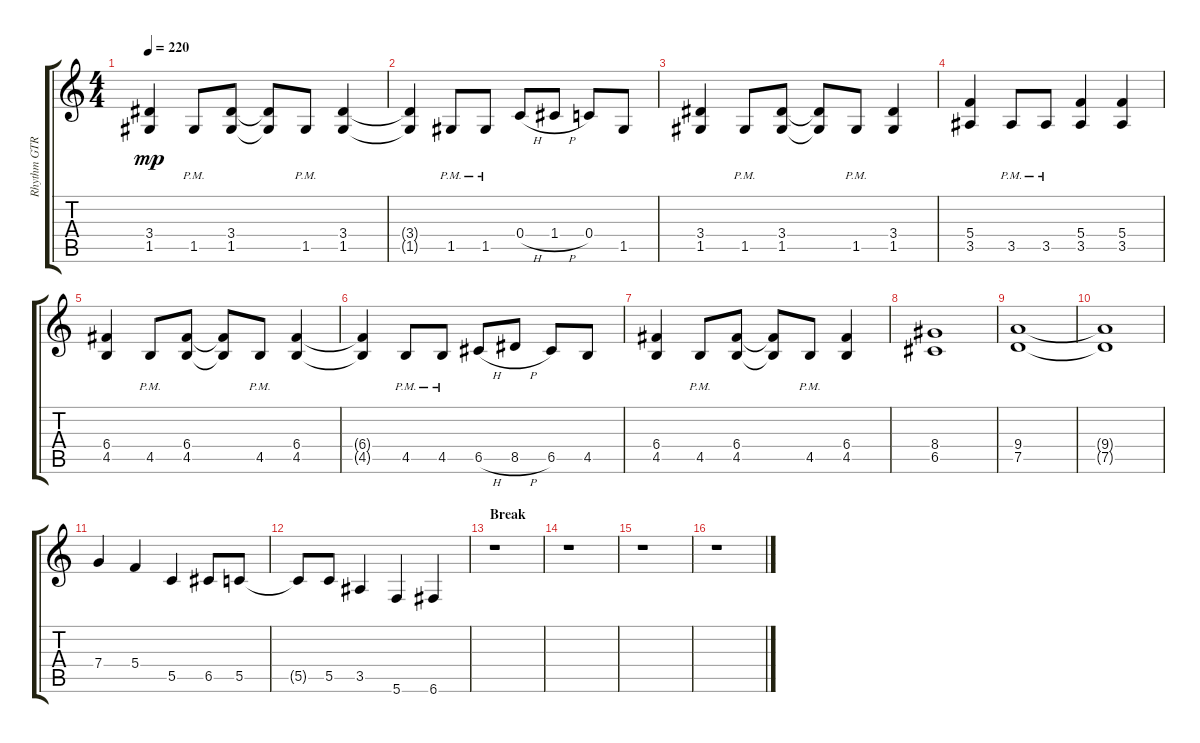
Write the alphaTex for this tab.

\track ("Rhythm GTR 2" "Rhythm GTR") {instrument distortionguitar}
\staff {score tabs}
\tuning (D4 A3 F3 C3 G2 C2) {hide}
\ts (4 4)
\tempo 220
\clef g2
\ks aminor
(3.4 1.5).4{dy mp} 1.5{pm}.8 (3.4 1.5).8 (3.4{t} 1.5{t}).8 1.5{pm}.8 (3.4 1.5).4 |
(3.4{t} 1.5{t}).4 1.5{pm}.8 1.5{pm}.8 0.4{h}.8 1.4{h}.8 0.4.8 1.5.8 |
(3.4 1.5).4 1.5{pm}.8 (3.4 1.5).8 (3.4{t} 1.5{t}).8 1.5{pm}.8 (3.4 1.5).4 |
(5.4 3.5).4 3.5{pm}.8 3.5{pm}.8 (5.4 3.5).4 (5.4 3.5).4 |
(6.4 4.5).4 4.5{pm}.8 (6.4 4.5).8 (6.4{t} 4.5{t}).8 4.5{pm}.8 (6.4 4.5).4 |
(6.4{t} 4.5{t}).4 4.5{pm}.8 4.5{pm}.8 6.5{h}.8 8.5{h}.8 6.5.8 4.5.8 |
(6.4 4.5).4 4.5{pm}.8 (6.4 4.5).8 (6.4{t} 4.5{t}).8 4.5{pm}.8 (6.4 4.5).4 |
(8.4 6.5).1 |
(9.4 7.5).1 |
(9.4{t} 7.5{t}).1 |
7.4.4 5.4.4 5.5.4 6.5.8 5.5.8 |
5.5{t}.8 5.5.8 3.5.4 5.6.4 6.6.4 |
\section ("" "Break")
r.1 |
r.1 |
r.1 |
r.1
